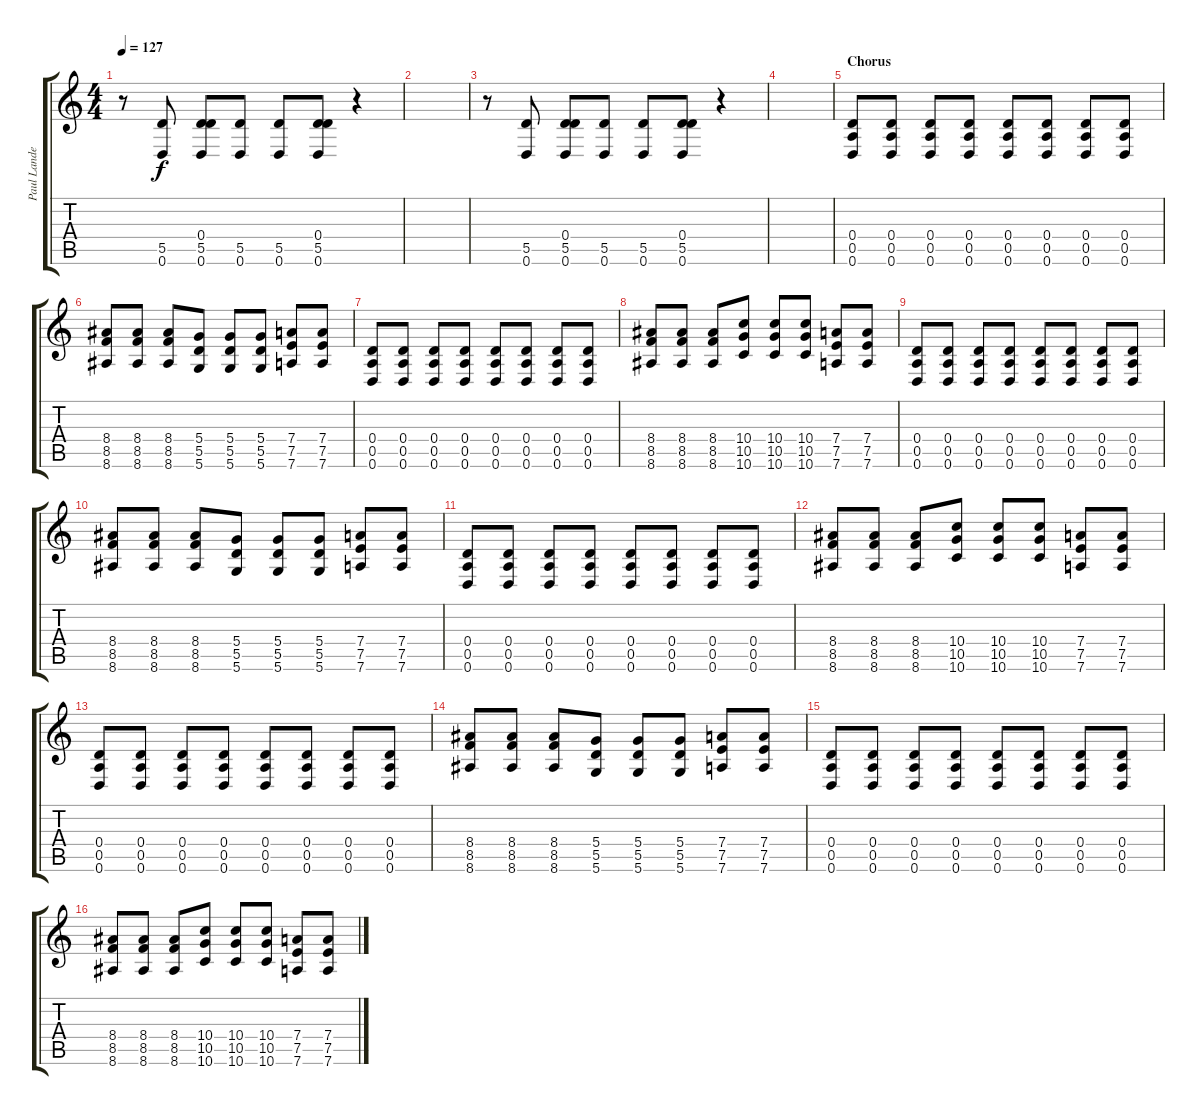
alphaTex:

\track ("Paul Landers - Guitar 2" "Paul Lande") {instrument distortionguitar}
\staff {score tabs}
\tuning (E4 B3 G3 D3 A2 D2) {hide}
\ts (4 4)
\tempo 127
\clef g2
\ks c
r.8{dy f} (5.5 0.6).8 (0.4 5.5 0.6).8 (5.5 0.6).8 (5.5 0.6).8 (0.4 5.5 0.6).8 r.4 |
|
r.8 (5.5 0.6).8 (0.4 5.5 0.6).8 (5.5 0.6).8 (5.5 0.6).8 (0.4 5.5 0.6).8 r.4 |
|
\section ("" "Chorus")
(0.4 0.5 0.6).8 (0.4 0.5 0.6).8 (0.4 0.5 0.6).8 (0.4 0.5 0.6).8 (0.4 0.5 0.6).8 (0.4 0.5 0.6).8 (0.4 0.5 0.6).8 (0.4 0.5 0.6).8 |
(8.4 8.5 8.6).8 (8.4 8.5 8.6).8 (8.4 8.5 8.6).8 (5.4 5.5 5.6).8 (5.4 5.5 5.6).8 (5.4 5.5 5.6).8 (7.4 7.5 7.6).8 (7.4 7.5 7.6).8 |
(0.4 0.5 0.6).8 (0.4 0.5 0.6).8 (0.4 0.5 0.6).8 (0.4 0.5 0.6).8 (0.4 0.5 0.6).8 (0.4 0.5 0.6).8 (0.4 0.5 0.6).8 (0.4 0.5 0.6).8 |
(8.4 8.5 8.6).8 (8.4 8.5 8.6).8 (8.4 8.5 8.6).8 (10.4 10.5 10.6).8 (10.4 10.5 10.6).8 (10.4 10.5 10.6).8 (7.4 7.5 7.6).8 (7.4 7.5 7.6).8 |
(0.4 0.5 0.6).8 (0.4 0.5 0.6).8 (0.4 0.5 0.6).8 (0.4 0.5 0.6).8 (0.4 0.5 0.6).8 (0.4 0.5 0.6).8 (0.4 0.5 0.6).8 (0.4 0.5 0.6).8 |
(8.4 8.5 8.6).8 (8.4 8.5 8.6).8 (8.4 8.5 8.6).8 (5.4 5.5 5.6).8 (5.4 5.5 5.6).8 (5.4 5.5 5.6).8 (7.4 7.5 7.6).8 (7.4 7.5 7.6).8 |
(0.4 0.5 0.6).8 (0.4 0.5 0.6).8 (0.4 0.5 0.6).8 (0.4 0.5 0.6).8 (0.4 0.5 0.6).8 (0.4 0.5 0.6).8 (0.4 0.5 0.6).8 (0.4 0.5 0.6).8 |
(8.4 8.5 8.6).8 (8.4 8.5 8.6).8 (8.4 8.5 8.6).8 (10.4 10.5 10.6).8 (10.4 10.5 10.6).8 (10.4 10.5 10.6).8 (7.4 7.5 7.6).8 (7.4 7.5 7.6).8 |
(0.4 0.5 0.6).8 (0.4 0.5 0.6).8 (0.4 0.5 0.6).8 (0.4 0.5 0.6).8 (0.4 0.5 0.6).8 (0.4 0.5 0.6).8 (0.4 0.5 0.6).8 (0.4 0.5 0.6).8 |
(8.4 8.5 8.6).8 (8.4 8.5 8.6).8 (8.4 8.5 8.6).8 (5.4 5.5 5.6).8 (5.4 5.5 5.6).8 (5.4 5.5 5.6).8 (7.4 7.5 7.6).8 (7.4 7.5 7.6).8 |
(0.4 0.5 0.6).8 (0.4 0.5 0.6).8 (0.4 0.5 0.6).8 (0.4 0.5 0.6).8 (0.4 0.5 0.6).8 (0.4 0.5 0.6).8 (0.4 0.5 0.6).8 (0.4 0.5 0.6).8 |
(8.4 8.5 8.6).8 (8.4 8.5 8.6).8 (8.4 8.5 8.6).8 (10.4 10.5 10.6).8 (10.4 10.5 10.6).8 (10.4 10.5 10.6).8 (7.4 7.5 7.6).8 (7.4 7.5 7.6).8
